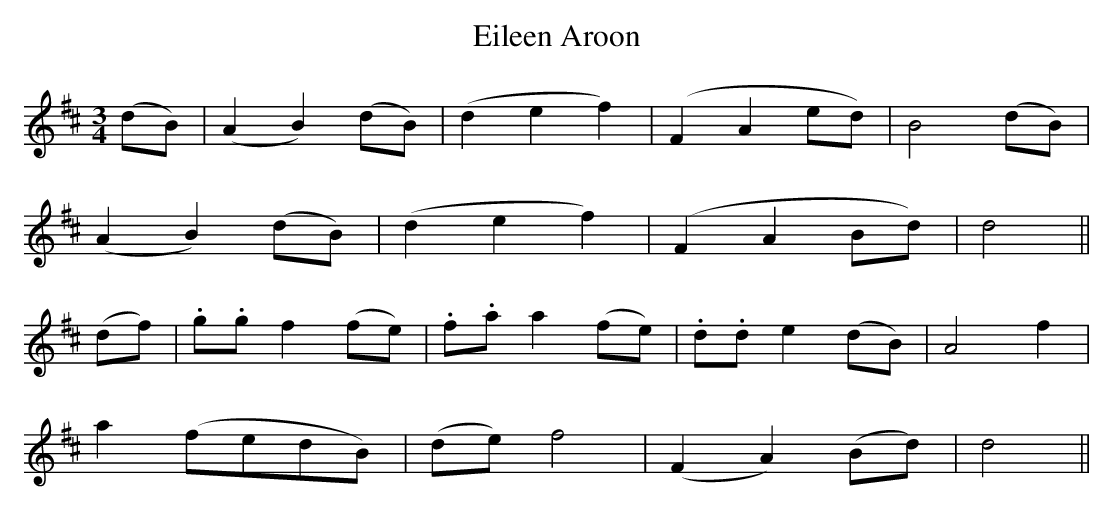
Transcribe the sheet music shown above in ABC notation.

X:1
T: Eileen Aroon
M: 3/4
L: 1/8
K: D
(dB)|(A2B2)(dB)|(d2e2f2)|(F2A2ed)|B4(dB)|
(A2B2)(dB)|(d2e2f2)|(F2A2Bd)|d4||
(df)|.g.gf2(fe)|.f.aa2(fe)|.d.de2(dB)|A4f2|
a2(fedB)|(de)f4|(F2A2)(Bd)|d4||
